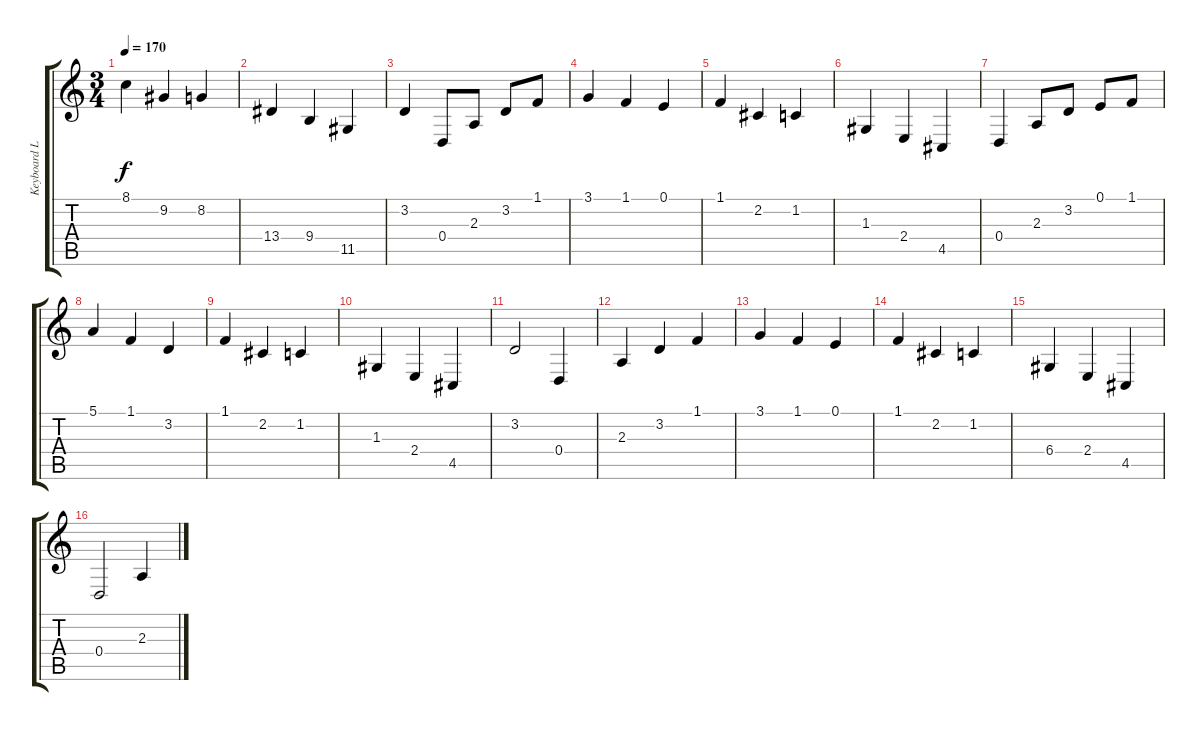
\track ("Keyboard Lead" "Keyboard L") {instrument voiceoohs}
\staff {score tabs}
\tuning (E4 B3 G3 D3 A2 E2) {hide}
\ts (3 4)
\tempo 170
\clef g2
\ks c
8.1.4{dy f} 9.2.4 8.2.4 |
13.4.4 9.4.4 11.5.4 |
3.2.4 0.4.8 2.3.8 3.2.8 1.1.8 |
3.1.4 1.1.4 0.1.4 |
1.1.4 2.2.4 1.2.4 |
1.3.4 2.4.4 4.5.4 |
0.4.4 2.3.8 3.2.8 0.1.8 1.1.8 |
5.1.4 1.1.4 3.2.4 |
1.1.4 2.2.4 1.2.4 |
1.3.4 2.4.4 4.5.4 |
3.2.2 0.4.4 |
2.3.4 3.2.4 1.1.4 |
3.1.4 1.1.4 0.1.4 |
1.1.4 2.2.4 1.2.4 |
6.4.4 2.4.4 4.5.4 |
0.4.2 2.3.4
